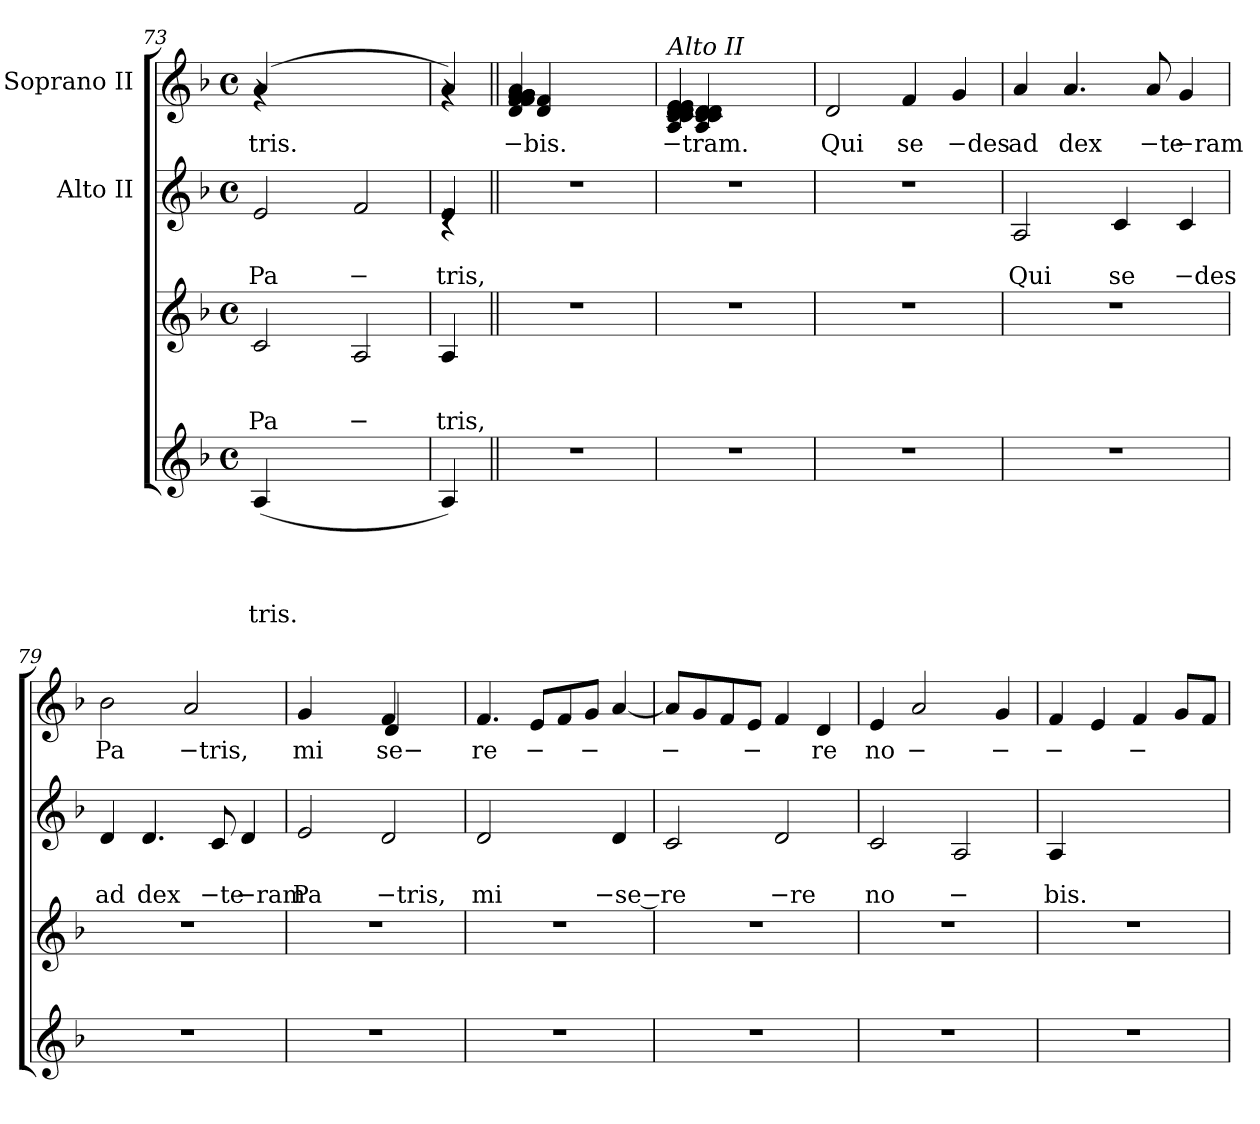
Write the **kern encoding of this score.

**kern	**text	**text	**text	**text	**kern	**text	**text	**text	**kern	**text	**text	**kern	**text
*part4	*part4	*part4	*part4	*part4	*part3	*part3	*part3	*part3	*part2	*part2	*part2	*part1	*part1
*staff4	*staff4	*staff4	*staff4	*staff4	*staff3	*staff3	*staff3	*staff3	*staff2	*staff2	*staff2	*staff1	*staff1
*	*	*	*	*	*	*	*	*	*I"Alto II	*	*	*I"Soprano II	*
*clefG2	*	*	*	*	*clefG2	*	*	*	*clefG2	*	*	*clefG2	*
*k[b-]	*	*	*	*	*k[b-]	*	*	*	*k[b-]	*	*	*k[b-]	*
*F:	*	*	*	*	*F:	*	*	*	*F:	*	*	*F:	*
*M4/4	*	*	*	*	*M4/4	*	*	*	*M4/4	*	*	*M4/4	*
*met(c)	*	*	*	*	*met(c)	*	*	*	*met(c)	*	*	*met(c)	*
=73	=73	=73	=73	=73	=73	=73	=73	=73	=73	=73	=73	=73	=73
!LO:N:head=solid	!	!	!	!LO:LY:b	!	!	!	!LO:LY:b	!	!	!LO:LY:b	!LO:N:head=solid	!LO:LY:b
*	*	*	*	*	*	*	*	*	*	*	*	*^	*
(<4A/	.	.	.	tris.	2c/	.	.	Pa	2e/	.	Pa	(<4a/	4rf	tris.
2.ryy	.	.	.	.	.	.	.	.	.	.	.	2.ryy	2.ryy	.
!	!	!	!	!	!	!	!	!LO:LY:b	!	!	!LO:LY:b	!	!	!
.	.	.	.	.	2A/	.	.	−	2f/	.	−	.	.	.
=74	=74	=74	=74	=74	=74	=74	=74	=74	=74	=74	=74	=74	=74	=74
!LO:N:head=solid	!	!	!	!	!LO:N:head=solid	!	!	!LO:LY:b	!LO:N:head=solid	!	!LO:LY:b	!LO:N:head=solid	!	!
*	*	*	*	*	*	*	*	*	*^	*	*	*	*	*
4A/)	.	.	.	.	4A/	.	.	tris,	4e/	4rc	.	tris,	4a/)	4rf	.
!!LO:LB:g=z	!!
=75||	=75||	=75||	=75||	=75||	=75||	=75||	=75||	=75||	=75||	=75||	=75||	=75||	=75||	=75||	=75||
!	!	!	!	!	!	!	!	!	!	!	!	!	!	!	!LO:LY:b
!	!	!	!	!	!	!	!	!	!	!	!	!	!	!	!LO:LY:b
*	*	*	*	*	*	*	*	*	*v	*v	*	*	*	*	*
1r	.	.	.	.	1r	.	.	.	1r	.	.	4d/ 4f/ 4f/ 4f/ 4g/ 4g/ 4g/ 4g/ 4g/ 4g/ 4g/ 4a/	4d/ 4f/	−bis.
.	.	.	.	.	.	.	.	.	.	.	.	2.ryy	2.ryy	.
!!LO:LB:g=z	!!
=76	=76	=76	=76	=76	=76	=76	=76	=76	=76	=76	=76	=76	=76	=76
!	!	!	!	!	!	!	!	!	!	!	!	!LO:TX:a:i:t=Alto II	!	!
!	!	!	!	!	!	!	!	!	!	!	!	!	!	!LO:LY:b
!	!	!	!	!	!	!	!	!	!	!	!	!	!	!LO:LY:b:rj
1r	.	.	.	.	1r	.	.	.	1r	.	.	4A/ 4c/ 4c/ 4d/ 4d/ 4d/ 4d/ 4d/ 4d/ 4d/ 4e/ 4e/	4A/ 4c/ 4c/ 4d/ 4d/ 4d/ 4d/	−tram.
.	.	.	.	.	.	.	.	.	.	.	.	2.ryy	2.ryy	.
!!LO:PB:g=z
=77	=77	=77	=77	=77	=77	=77	=77	=77	=77	=77	=77	=77	=77	=77
!	!	!	!	!	!	!	!	!	!	!	!	!LO:TX:a:i:t=meno mosso	!	!
!	!	!	!	!	!	!	!	!	!	!	!	!	!	!LO:LY:b
*	*	*	*	*	*	*	*	*	*	*	*	*v	*v	*
1r	.	.	.	.	1r	.	.	.	1r	.	.	2d/	Qui
!	!	!	!	!	!	!	!	!	!	!	!	!	!LO:LY:b
.	.	.	.	.	.	.	.	.	.	.	.	4f/	se
!	!	!	!	!	!	!	!	!	!	!	!	!	!LO:LY:b:rj
.	.	.	.	.	.	.	.	.	.	.	.	4g/	−des
=78	=78	=78	=78	=78	=78	=78	=78	=78	=78	=78	=78	=78	=78
!	!	!	!	!	!	!	!	!	!	!	!LO:LY:b	!	!LO:LY:b
1r	.	.	.	.	1r	.	.	.	2A/	.	Qui	4a/	ad
!	!	!	!	!	!	!	!	!	!	!	!	!	!LO:LY:b
.	.	.	.	.	.	.	.	.	.	.	.	4.a/	dex
!	!	!	!	!	!	!	!	!	!	!	!LO:LY:b	!	!
.	.	.	.	.	.	.	.	.	4c/	.	se	.	.
!	!	!	!	!	!	!	!	!	!	!	!	!	!LO:LY:b:rj
.	.	.	.	.	.	.	.	.	.	.	.	8a/	−te
!	!	!	!	!	!	!	!	!	!	!	!LO:LY:b:rj	!	!LO:LY:b:rj
.	.	.	.	.	.	.	.	.	4c/	.	−des	4g/	−ram
=79	=79	=79	=79	=79	=79	=79	=79	=79	=79	=79	=79	=79	=79
!	!	!	!	!	!	!	!	!	!	!	!LO:LY:b	!	!LO:LY:b
1r	.	.	.	.	1r	.	.	.	4d/	.	ad	2b-\	Pa
!	!	!	!	!	!	!	!	!	!	!	!LO:LY:b	!	!
.	.	.	.	.	.	.	.	.	4.d/	.	dex	.	.
!	!	!	!	!	!	!	!	!	!	!	!	!	!LO:LY:b:rj
.	.	.	.	.	.	.	.	.	.	.	.	2a/	−tris,
!	!	!	!	!	!	!	!	!	!	!	!LO:LY:b:rj	!	!
.	.	.	.	.	.	.	.	.	8c/	.	−te	.	.
!	!	!	!	!	!	!	!	!	!	!	!LO:LY:b:rj	!	!
.	.	.	.	.	.	.	.	.	4d/	.	−ram	.	.
=80	=80	=80	=80	=80	=80	=80	=80	=80	=80	=80	=80	=80	=80
!	!	!	!	!	!	!	!	!	!	!	!LO:LY:b	!	!LO:LY:b
*	*	*	*	*	*	*	*	*	*	*	*	*^	*
1r	.	.	.	.	1r	.	.	.	2e/	.	Pa	4g/	2ryy	mi
.	.	.	.	.	.	.	.	.	.	.	.	4ryy	.	.
!	!	!	!	!	!	!	!	!	!	!	!LO:LY:b:rj	!	!	!LO:LY:b
!	!	!	!	!	!	!	!	!	!	!	!	!	!	!LO:LY:b
.	.	.	.	.	.	.	.	.	2d/	.	−tris,	4f/	4d/	se−
.	.	.	.	.	.	.	.	.	.	.	.	4ryy	4ryy	.
!!LO:LB:g=z
=81	=81	=81	=81	=81	=81	=81	=81	=81	=81	=81	=81	=81	=81	=81
!	!	!	!	!	!	!	!	!	!	!	!LO:LY:b	!	!	!LO:LY:b
*	*	*	*	*	*	*	*	*	*	*	*	*v	*v	*
1r	.	.	.	.	1r	.	.	.	2d/	.	mi	4.f/	re
!	!	!	!	!	!	!	!	!	!	!	!	!	!LO:LY:b
.	.	.	.	.	.	.	.	.	.	.	.	8e/L	−
.	.	.	.	.	.	.	.	.	4ryy	.	.	8f/	.
!	!	!	!	!	!	!	!	!	!	!	!	!	!LO:LY:b
.	.	.	.	.	.	.	.	.	.	.	.	8g/J	−
!	!	!	!	!	!	!	!	!	!	!	!LO:LY:b:rj	!	!
.	.	.	.	.	.	.	.	.	4d/	.	−se −	[<4a/	.
=82	=82	=82	=82	=82	=82	=82	=82	=82	=82	=82	=82	=82	=82
!	!	!	!	!	!	!	!	!	!	!	!LO:LY:b	!	!LO:LY:b
1r	.	.	.	.	1r	.	.	.	2c/	.	re	8a/L]	−
.	.	.	.	.	.	.	.	.	.	.	.	8g/	.
.	.	.	.	.	.	.	.	.	.	.	.	8f/	.
!	!	!	!	!	!	!	!	!	!	!	!	!	!LO:LY:b
.	.	.	.	.	.	.	.	.	.	.	.	8e/J	−
!	!	!	!	!	!	!	!	!	!	!	!LO:LY:b:rj	!	!
.	.	.	.	.	.	.	.	.	2d/	.	−re	4f/	.
!	!	!	!	!	!	!	!	!	!	!	!	!	!LO:LY:b
.	.	.	.	.	.	.	.	.	.	.	.	4d/	re
=83	=83	=83	=83	=83	=83	=83	=83	=83	=83	=83	=83	=83	=83
!	!	!	!	!	!	!	!	!	!	!	!LO:LY:b	!	!LO:LY:b
1r	.	.	.	.	1r	.	.	.	2c/	.	no	4e/	no
!	!	!	!	!	!	!	!	!	!	!	!	!	!LO:LY:b
.	.	.	.	.	.	.	.	.	.	.	.	2a/	−
!	!	!	!	!	!	!	!	!	!	!	!LO:LY:b	!	!
.	.	.	.	.	.	.	.	.	2A/	.	−	.	.
!	!	!	!	!	!	!	!	!	!	!	!	!	!LO:LY:b
.	.	.	.	.	.	.	.	.	.	.	.	4g/	−
=84	=84	=84	=84	=84	=84	=84	=84	=84	=84	=84	=84	=84	=84
!	!	!	!	!	!	!	!	!	!LO:N:head=solid	!	!LO:LY:b	!	!LO:LY:b
1r	.	.	.	.	1r	.	.	.	4A/	.	bis.	4f/	−
.	.	.	.	.	.	.	.	.	2.ryy	.	.	4e/	.
!	!	!	!	!	!	!	!	!	!	!	!	!	!LO:LY:b
.	.	.	.	.	.	.	.	.	.	.	.	4f/	−
.	.	.	.	.	.	.	.	.	.	.	.	8g/L	.
.	.	.	.	.	.	.	.	.	.	.	.	8f/J	.
=	=	=	=	=	=	=	=	=	=	=	=	=	=
*-	*-	*-	*-	*-	*-	*-	*-	*-	*-	*-	*-	*-	*-
